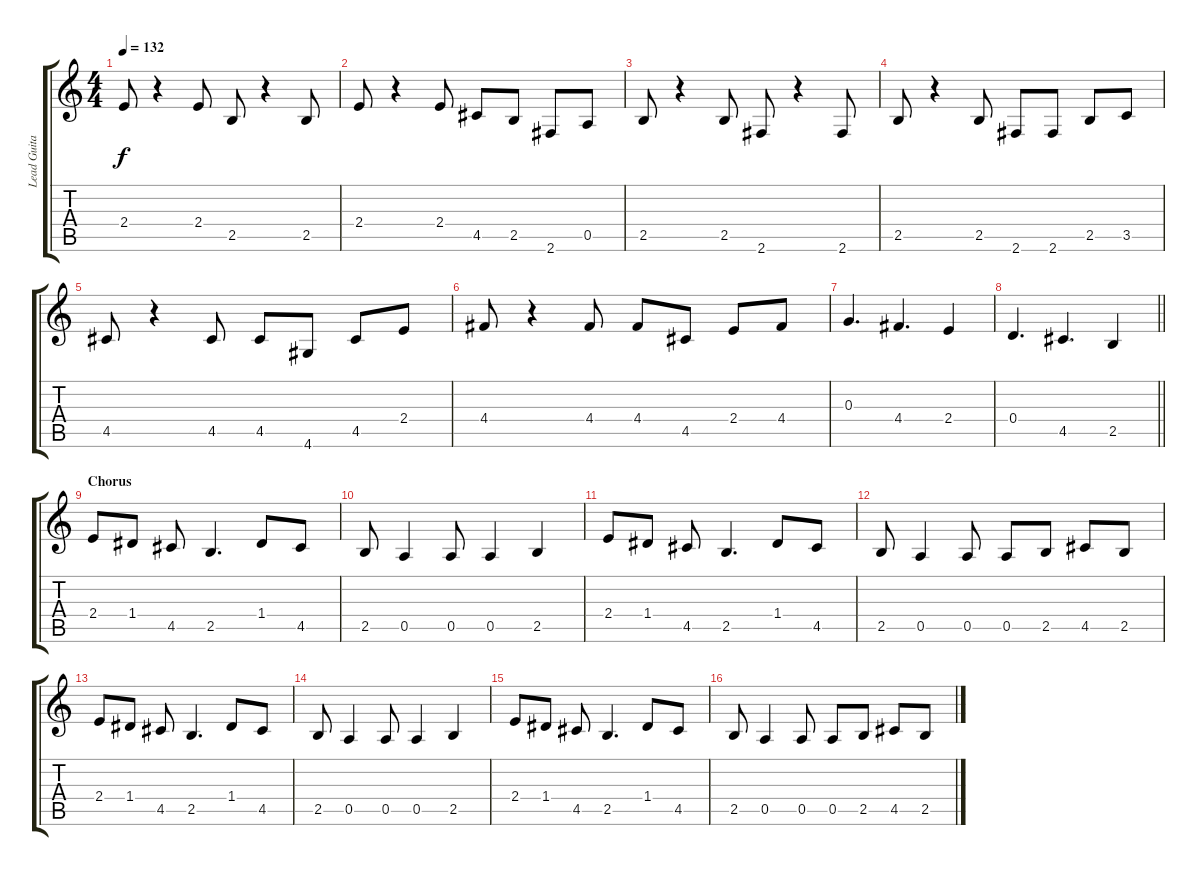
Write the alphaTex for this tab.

\track ("Lead Guitar" "Lead Guita") {instrument overdrivenguitar}
\staff {score tabs}
\tuning (E4 B3 G3 D3 A2 E2) {hide}
\ts (4 4)
\tempo 132
\clef g2
\ks c
2.4.8{dy f} r.4 2.4.8 2.5.8 r.4 2.5.8 |
2.4.8 r.4 2.4.8 4.5.8 2.5.8 2.6.8 0.5.8 |
2.5.8 r.4 2.5.8 2.6.8 r.4 2.6.8 |
2.5.8 r.4 2.5.8 2.6.8 2.6.8 2.5.8 3.5.8 |
4.5.8 r.4 4.5.8 4.5.8 4.6.8 4.5.8 2.4.8 |
4.4.8 r.4 4.4.8 4.4.8 4.5.8 2.4.8 4.4.8 |
0.3.4{d} 4.4.4{d} 2.4.4 |
\barLineRight lightlight
0.4.4{d} 4.5.4{d} 2.5.4 |
\section ("" "Chorus")
2.4.8 1.4.8 4.5.8 2.5.4{d} 1.4.8 4.5.8 |
2.5.8 0.5.4 0.5.8 0.5.4 2.5.4 |
2.4.8 1.4.8 4.5.8 2.5.4{d} 1.4.8 4.5.8 |
2.5.8 0.5.4 0.5.8 0.5.8 2.5.8 4.5.8 2.5.8 |
2.4.8 1.4.8 4.5.8 2.5.4{d} 1.4.8 4.5.8 |
2.5.8 0.5.4 0.5.8 0.5.4 2.5.4 |
2.4.8 1.4.8 4.5.8 2.5.4{d} 1.4.8 4.5.8 |
2.5.8 0.5.4 0.5.8 0.5.8 2.5.8 4.5.8 2.5.8
